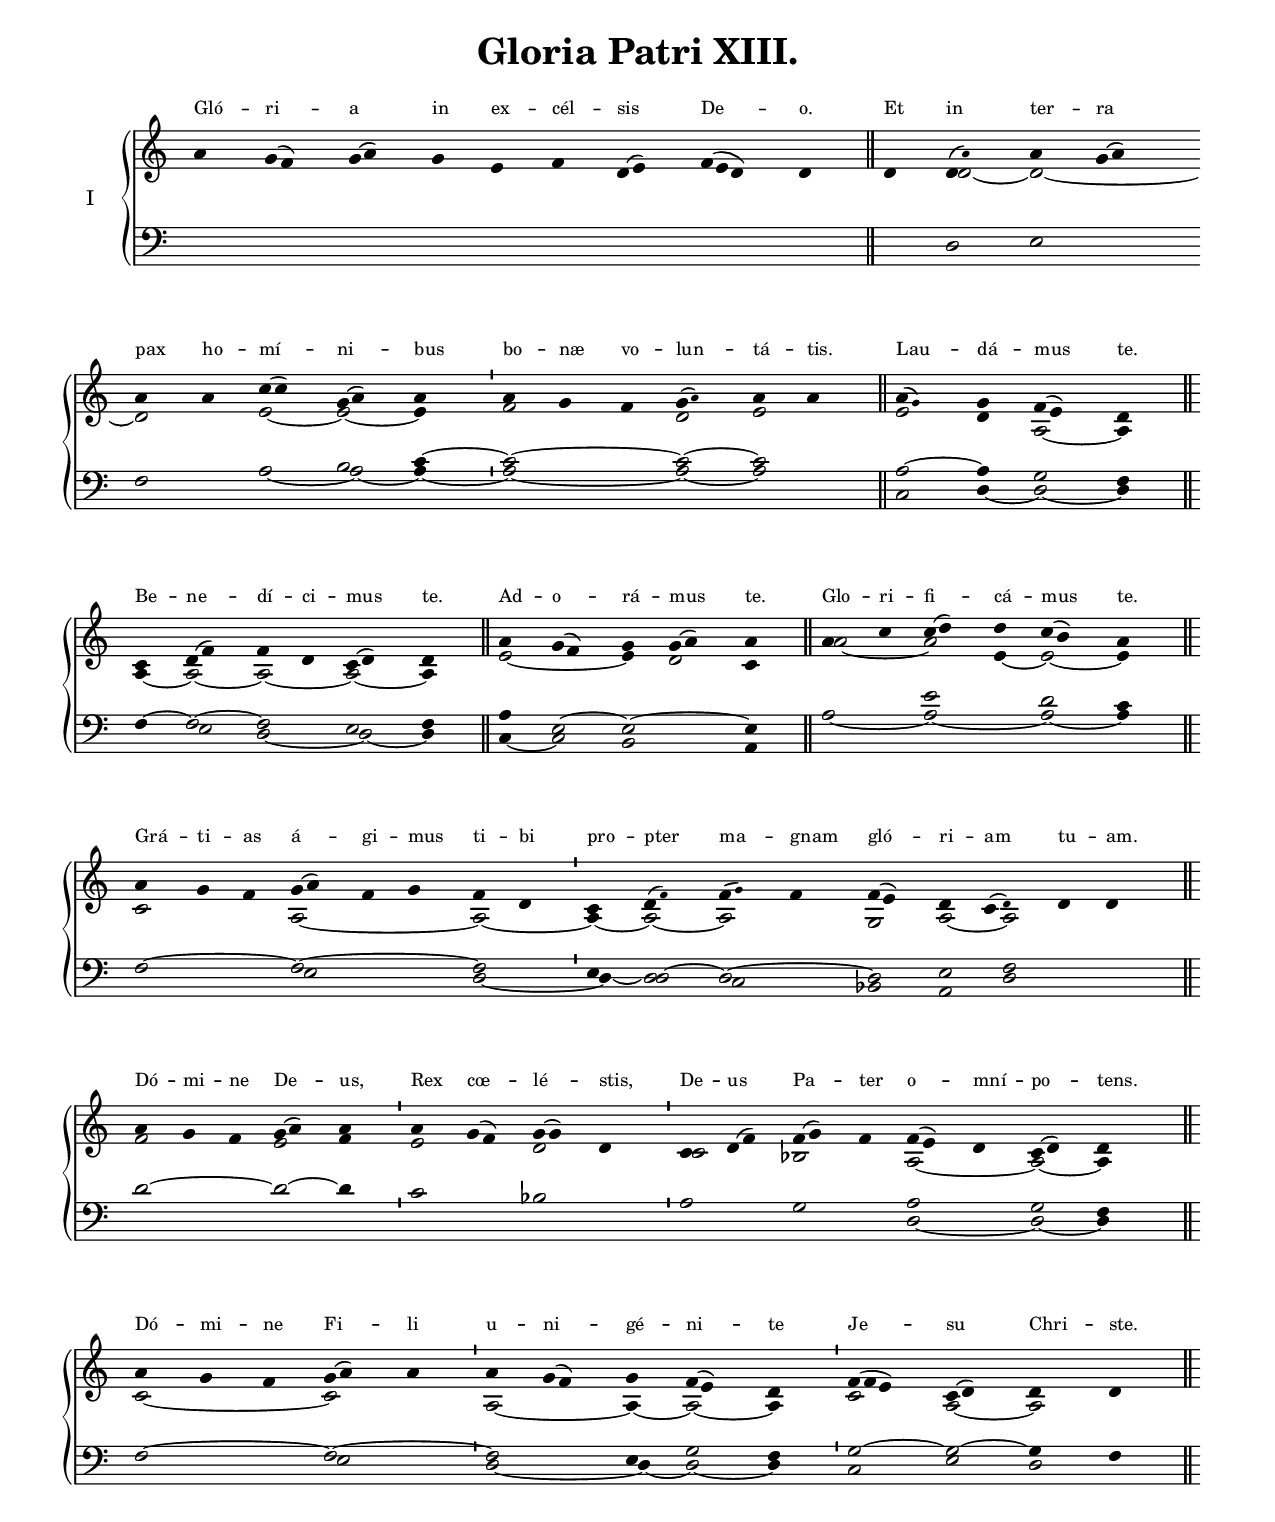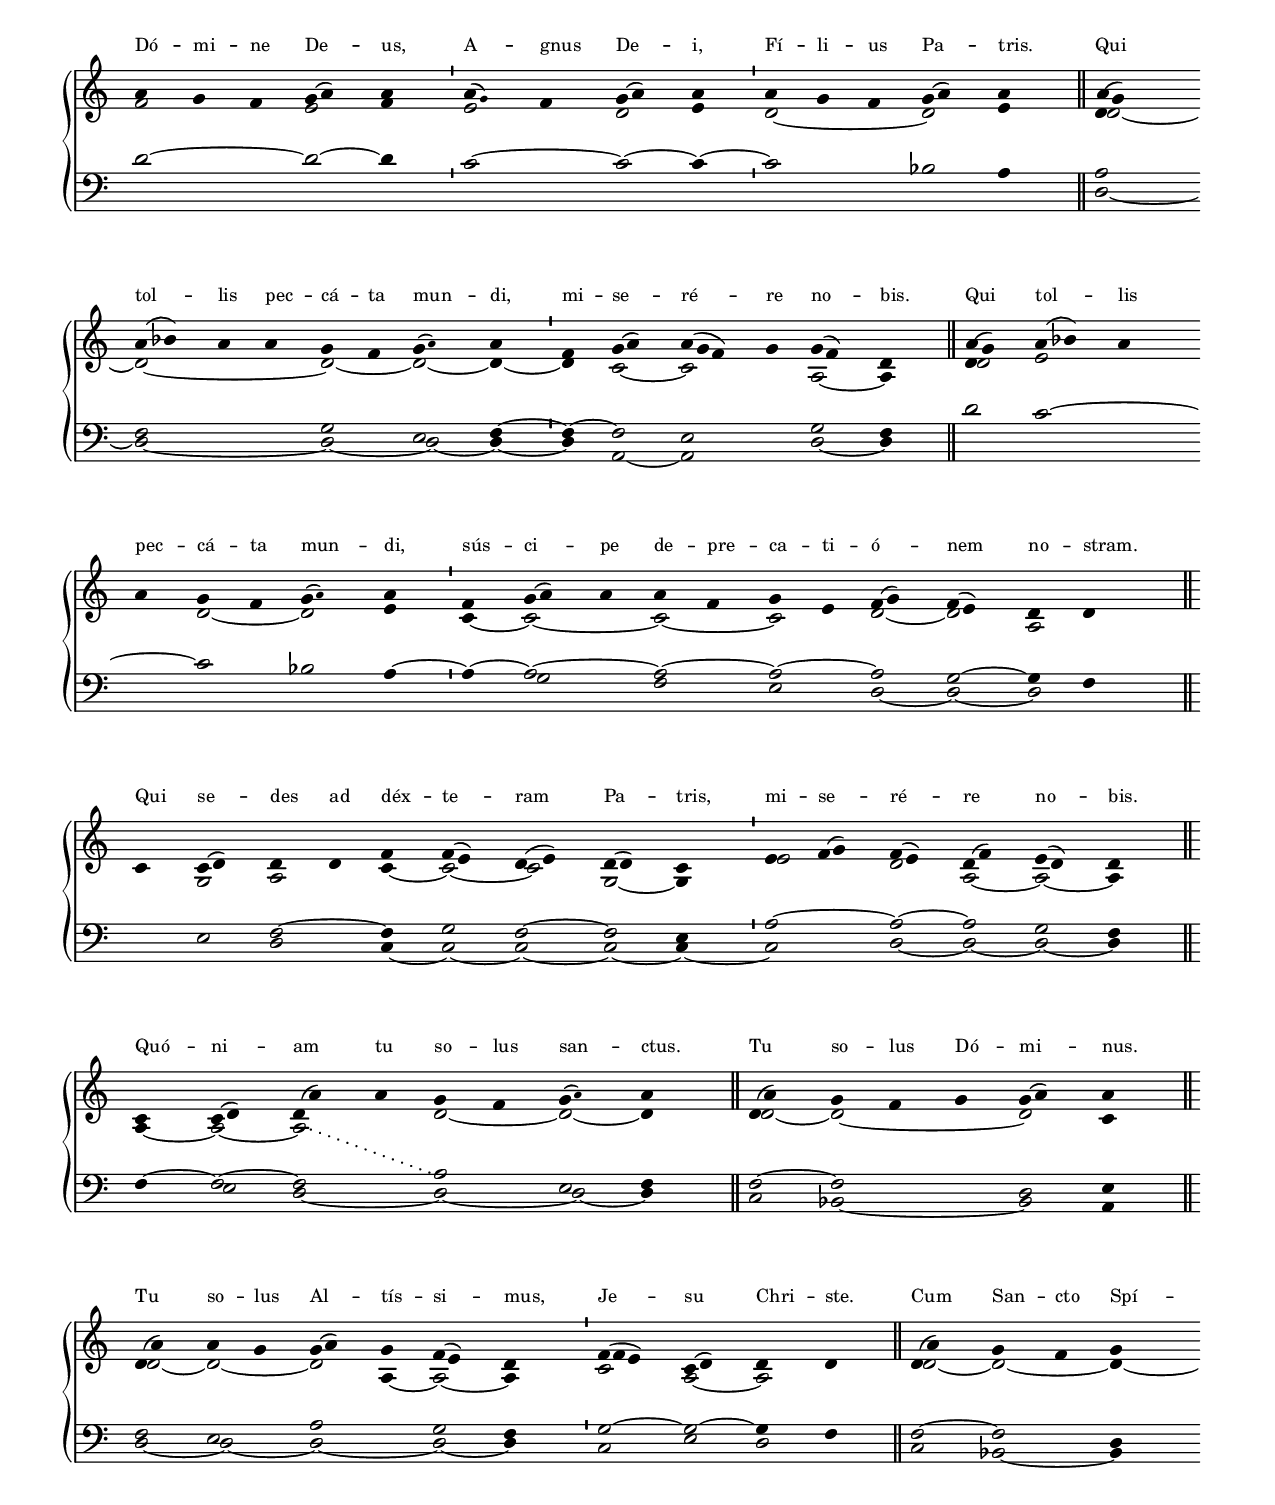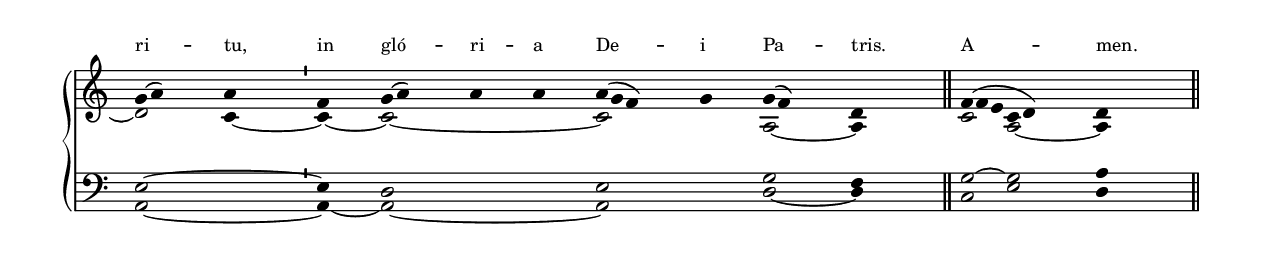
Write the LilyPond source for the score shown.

\version "2.18"
\include "gregorian.ly"
\include "noh2.ily"

%Page reference: page v.74
%(volume.page)

global = {
 \key d \dorian
 \cadenzaOn 
 \override Glissando #'thickness = #2.0
}

\header {
  title = \markup \center-column {"Gloria Patri XIII." \vspace #1 }
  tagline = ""
  composer = ""
}

\paper {
 #(include-special-characters)
  oddHeaderMarkup = \markup \fill-line {
    \line {}
    \center-column {
      \on-the-fly #first-page     " "
      \on-the-fly #not-first-page ""
    }
    \line { \on-the-fly #print-page-number-check-first \fromproperty #'page:page-number-string }
  }
  evenHeaderMarkup = \markup \fill-line {
    \line { \on-the-fly #print-page-number-check-first \fromproperty #'page:page-number-string }
    \center-column { "" }
    \line {}
  }
}

chantText = \lyricmode {
Gló -- ri -- a in ex -- cél -- sis De -- o. 
Et in ter -- ra pax ho -- mí -- ni -- bus bo -- næ vo -- lun -- tá -- tis. 
Lau -- dá -- mus te. 
Be -- ne -- dí -- ci -- mus te. 
Ad -- o -- rá -- mus te. 
Glo -- ri -- fi -- cá -- mus te. 
Grá -- ti -- as á -- gi -- mus ti -- bi pro -- pter ma -- gnam gló -- ri -- am tu -- am. 
Dó -- mi -- ne De -- us, Rex cœ -- lé -- stis, De -- us Pa -- ter o -- mní -- po -- tens. 
Dó -- mi -- ne Fi -- li u -- ni -- gé -- ni -- te Je -- su Chri -- ste. 
Dó -- mi -- ne De -- us, A -- gnus De -- i, Fí -- li -- us Pa -- tris. 
Qui tol -- lis pec -- cá -- ta mun -- di, mi -- se -- ré -- re no -- bis. 
Qui tol -- lis pec -- cá -- ta mun -- di, sús -- ci -- pe de -- pre -- ca -- ti -- ó -- nem no -- stram. 
Qui se -- des ad déx -- te -- ram Pa -- tris, mi -- se -- ré -- re no -- bis. 
Quó -- ni -- am tu so -- lus san -- ctus. 
Tu so -- lus Dó -- mi -- nus. 
Tu so -- lus Al -- tís -- si -- mus, Je -- su Chri -- ste. 
Cum San -- cto Spí -- ri -- tu, in gló -- ri -- a De -- i Pa -- tris. 
A -- men. }

chantMusic = {
\tieDown   a'4 g'4 ( f'4) g'4 ( a'4) g'4 e'4 f'4 d'4 ( e'4) f'4 ( e'4 d'4) d'4 \finalis
 d'4 d'4 ( \once \tweak #'font-size #-4 a' ) a'4 g'4 ( a'4) \forceBreak
 a'4 a'4 c''4 ( c''4) g'4 ( a'4) a'4 \divisioMinima
 a'4 g'4 f'4 g'4 ( \once \tweak #'font-size #-4 a' ) a'4 a'4 \finalis
 a'4 ( \once \tweak #'font-size #-4 g' ) g'4 f'4 ( e'4) d'4 \finalis
 \forceBreak
 c'4 d'4 ( f'4) f'4 d'4 c'4 ( d'4) d'4 \finalis
 a'4 g'4 ( f'4) g'4 g'4 ( a'4) a'4 \finalis
 a'4 c''4 c''4 ( d''4) d''4 c''4 ( b'4) a'4 \finalis
 \forceBreak
 a'4 g'4 f'4 g'4 ( a'4) f'4 g'4 f'4 d'4 \divisioMinima
 c'4 d'4 ( \once \tweak #'font-size #-4 f' ) f'4 ( \once \tweak #'font-size #-4 g' ) f'4 f'4 ( e'4) d'4 c'4 ( \once \tweak #'font-size #-4 d' ) d'4 d'4 \finalis
 \forceBreak
 a'4 g'4 f'4 g'4 ( a'4) a'4 \divisioMinima
 a'4 g'4 ( f'4) g'4 ( g'4) d'4 \divisioMinima
 c'4 d'4 ( f'4) f'4 ( g'4) f'4 f'4 ( e'4) d'4 c'4 ( d'4) d'4 \finalis
 \forceBreak
 a'4 g'4 f'4 g'4 ( a'4) a'4 \divisioMinima
 a'4 g'4 ( f'4) g'4 f'4 ( e'4) d'4 \divisioMinima
 f'4 ( f'4 e'4) c'4 ( d'4) d'4 d'4 \finalis
 \forceBreak
 a'4 g'4 f'4 g'4 ( a'4) a'4 \divisioMinima
 a'4 ( \once \tweak #'font-size #-4 g' ) f'4 g'4 ( a'4) a'4 \divisioMinima
 a'4 g'4 f'4 g'4 ( a'4) a'4 \finalis
 d'4 ( a'4 g'4) \forceBreak
  a'4 ( bes'4) a'4 a'4 g'4 f'4 g'4 ( \once \tweak #'font-size #-4 a' ) a'4 \divisioMinima
 f'4 g'4 ( a'4) a'4 ( g'4 f'4) g'4 g'4 ( f'4) d'4 \finalis
 d'4 ( a'4 g'4)  a'4 ( bes'4) a'4 \forceBreak
 a'4 g'4 f'4 g'4 ( \once \tweak #'font-size #-4 a' ) a'4 \divisioMinima
 f'4 g'4 ( a'4) a'4 a'4 f'4 g'4 e'4 f'4 ( g'4) f'4 ( e'4) d'4 d'4 \finalis
 \forceBreak
 c'4 c'4 ( d'4) d'4 d'4 f'4 f'4 ( e'4) d'4 ( e'4) d'4 ( d'4) c'4 \divisioMinima
 e'4 f'4 ( g'4) f'4 ( e'4) d'4 ( f'4) e'4 ( d'4) d'4 \finalis
 \forceBreak
 c'4 c'4 ( d'4) d'4 ( a'4) a'4 g'4 f'4 g'4 ( \once \tweak #'font-size #-4 a' ) a'4 \finalis
 d'4 ( a'4) g'4 f'4 g'4 g'4 ( a'4) a'4 \finalis
 \forceBreak
 d'4 ( a'4) a'4 g'4 g'4 ( a'4) g'4 f'4 ( e'4) d'4 \divisioMinima
 f'4 ( f'4 e'4) c'4 ( d'4) d'4 d'4 \finalis
 d'4 ( a'4) g'4 f'4 g'4 \forceBreak
 g'4 ( a'4) a'4 \divisioMinima
 f'4 g'4 ( a'4) a'4 a'4 a'4 ( g'4 f'4) g'4 g'4 ( f'4) d'4 \finalis
 f'4 ( f'4 e'4 c'4 d'4) d'4 \finalis

}

altoMusic = {
r2*14/2 \finalis
r4 d'2 ~ d'2*3/2 ~ d'2 e'2 ~ e'2 ~ e'4 \divisioMinima
f'2*3/2 d'2 e'2 \finalis
e'2 d'4 a2 ~ a4 \finalis
a4 ~ a2 ~ a2 ~ a2 ~ a4 \finalis
e'2*3/2 ~ e'4 d'2 c'4 \finalis
a'2 ~ a'2 e'4 ~ e'2 ~ e'4 \finalis
c'2*3/2 a2*4/2 ~ a2 ~ \divisioMinima
a4 ~ a2 ~ a2*3/2 g2 a2 ~ a2*3/2 \finalis
f'2*3/2 e'2 f'4 \divisioMinima
e'2*3/2 d'2*3/2 \divisioMinima
c'2*3/2 bes2*3/2 a2*3/2 ~ a2 ~ a4 \finalis
c'2*3/2 ~ c'2*3/2 \divisioMinima
a2*3/2 ~ a4 ~ a2 ~ a4 \divisioMinima
c'2*3/2 a2 ~ a2 \finalis
f'2*3/2 e'2 f'4 \divisioMinima
e'2*3/2 d'2 e'4 \divisioMinima
d'2*3/2 ~ d'2 e'4 \finalis
d'2*3/2 ~ d'2*4/2 ~ d'2 ~ d'2 ~ d'4 ~ \divisioMinima
d'4 c'2 ~ c'2*4/2 a2 ~ a4 \finalis
d'2*3/2 e'2*4/2 d'2 ~ d'2 e'4 \divisioMinima
c'4 ~ c'2*3/2 ~ c'2 ~ c'2 d'2 ~ d'2 a2 \finalis
r4 g2 a2 c'4 ~ c'2 ~ c'2 g2 ~ g4 \divisioMinima
e'2*3/2 d'2 a2 ~ a2 ~ a4 \finalis
a4 ~ a2 ~ a2*3/2 d'2 ~ d'2 ~ d'4 \finalis
d'2 ~ d'2*3/2 ~ d'2 c'4 \finalis
d'2 ~ d'2 ~ d'2 a4 ~ a2 ~ a4 \divisioMinima
c'2*3/2 a2 ~ a2 \finalis
d'2 ~ d'2 ~ d'4 ~ d'2 c'4 ~ \divisioMinima
c'4 ~ c'2*4/2 ~ c'2*4/2 a2 ~ a4 \finalis
c'2*3/2 a2 ~ a4 \finalis
}

tenorMusic = {
r2*14/2 \finalis
r4 r2*9/2 b2 c'4 ~ \divisioMinima
c'2*3/2 ~ c'2 ~ c'2 \finalis
a2 ~ a4 g2 f4 \finalis
f4 ~ f2 ~ f2 e2 f4 \finalis
a4 e2 ~ e2*3/2 ~ e4 \finalis
r2 e'2*3/2 d'2 c'4 \finalis
f2*3/2 ~ f2*4/2 ~ f2 \divisioMinima
e4 \shiftRight d2 ~ d2*3/2 ~ d2 e2 f2*3/2 \finalis
d'2*3/2 ~ d'2 ~ d'4 \divisioMinima
c'2*3/2 bes2*3/2 \divisioMinima
a2*3/2 g2*3/2 a2*3/2 g2 f4 \finalis
f2*3/2 ~ f2*3/2 ~ \divisioMinima
f2*3/2 e4 g2 f4 \divisioMinima
g2*3/2 ~ g2 ~ g4 f4 \finalis
d'2*3/2 ~ d'2 ~ d'4 \divisioMinima
c'2*3/2 ~ c'2 ~ c'4 ~ \divisioMinima
c'2*3/2 bes2 a4 \finalis
a2*3/2 f2*4/2 g2 e2 f4 ~ \divisioMinima
f4 ~ f2 e2*4/2 g2 f4 \finalis
d'2*3/2 c'2*4/2 ~ c'2 bes2 a4 ~ \divisioMinima
a4 ~ a2*3/2 ~ a2 ~ a2 ~ a2 g2 ~ g4 f4 \finalis
r4 e2 f2 ~ f4 g2 f2 ~ f2 e4 \divisioMinima
a2*3/2 ~ a2 ~ a2 g2 f4 \finalis
f4 ~ f2 ~ f2*3/2 a2 e2 f4 \finalis
f2 ~ f2*3/2 d2 e4 \finalis
f2 e2 a2*3/2 g2 f4 \divisioMinima
g2*3/2 ~ g2 ~ g4 f4 \finalis
f2 ~ f2 d4 e2*3/2 ~ \divisioMinima
e4 d2*4/2 e2*4/2 g2 f4 \finalis
g2*3/2 ~ g2 a4 \finalis
}

bassMusic = {
r2*14/2 \finalis
r4 d2 e2*3/2 f2 a2 ~ a2 ~ a4 ~ \divisioMinima
a2*3/2 ~ a2 ~ a2 \finalis
c2 d4 ~ d2 ~ d4 \finalis
r4 e2 d2 ~ d2 ~ d4 \finalis
c4 ~ c2 b,2*3/2 a,4 \finalis
a2 ~ a2*3/2 ~ a2 ~ a4 \finalis
r2*3/2 e2*4/2 d2 ~ \divisioMinima
d4 ~ d2 c2*3/2 bes,2 a,2 d2*3/2 \finalis
r2*6/2 \divisioMinima
r2*6/2 \divisioMinima
r2*6/2 d2*3/2 ~ d2 ~ d4 \finalis
r2*3/2 e2*3/2 \divisioMinima
d2*3/2 ~ d4 ~ d2 ~ d4 \divisioMinima
c2*3/2 e2 d2 \finalis
r2*6/2 \divisioMinima
r2*6/2 \divisioMinima
r2*6/2 \finalis
d2*3/2 ~ d2*4/2 ~ d2 ~ d2 ~ d4 ~ \divisioMinima
d4 a,2 ~ a,2*4/2 d2 ~ d4 \finalis
r2*12/2 \divisioMinima
r4 g2*3/2 f2 e2 d2 ~ d2 ~ d2 \finalis
r2*3/2 d2 c4 ~ c2 ~ c2 ~ c2 ~ c4 ~ \divisioMinima
c2*3/2 d2 ~ d2 ~ d2 ~ d4 \finalis
r4 e2 d2*3/2 ~ d2 ~ d2 ~ d4 \finalis
c2 bes,2*3/2 ~ bes,2 a,4 \finalis
d2 ~ d2 ~ d2*3/2 ~ d2 ~ d4 \divisioMinima
c2*3/2 e2 d2 \finalis
c2 bes,2 ~ bes,4 a,2*3/2 ~ \divisioMinima
a,4 ~ a,2*4/2 ~ a,2*4/2 d2 ~ d4 \finalis
c2*3/2 e2 d4 \finalis
}

voiceLines = {
\voiceLineStyle


s2*221/2
\allowVoiceLineBreak
\voiceLine "up" "down" a2*3/2 a2*1/2


}

\score{
  <<
    \new Lyrics
    \new GrandStaff <<
      \set GrandStaff.autoBeaming = ##f
      \set GrandStaff.instrumentName = \markup \center-column {
        "I"
      }
      \new Staff = up <<
        \new Voice = "chant" {
          \voiceOne \global \chantMusic
        }
        \new Voice {
          \voiceTwo \global \altoMusic
        }
      >>

      \new Staff = down <<
        \clef bass
        \new Voice {
          \voiceOne \global \tenorMusic
        }
        \new Voice {
          \voiceTwo \global \bassMusic
        }
	\new Voice {
        \voiceThree \global \voiceLines
        }
      >>
    >>
    \context Lyrics {
      \lyricsto chant {
      \chantText
    }
    }
  >>
  \layout{
  }
  
}
